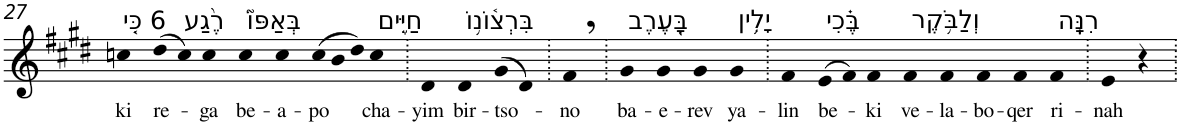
**kern	**text
*part1	*part1
*staff1	*staff1
*I"Piano	*
*I'Pno	*
!!LO:PB:g=z
*clefG2	*
*k[f#c#g#d#]	*
*E:	*
=27	=27
!LO:TX:a:t=6 כִּ֤י	!
!	!LO:LY:b
4ccn	ki
!LO:TX:a:t=רֶ֨גַע	!
!	!LO:LY:b
(>8dd#	re-
8cc)	.
!	!LO:LY:b
4cc	-ga
!LO:TX:a:t=בְּאַפּוֹ֮	!
!	!LO:LY:b
4cc	be-
!	!LO:LY:b
4cc	-a-
*Xtuplet	*
!	!LO:LY:b
(>12cc	-po
12b	.
12dd#)	.
!LO:TX:a:t=חַיִּ֪ים	!
!	!LO:LY:b
4cc	cha-
=28.	=28.
!	!LO:LY:b
4d#	-yim
!LO:TX:a:t=בִּרְצ֫וֹנ֥וֹ	!
!	!LO:LY:b
4d#	bir-
!	!LO:LY:b
(>8g#	-tso-
8d#)	.
=29.	=29.
!	!LO:LY:b
4f#,	-no
=30.	=30.
!LO:TX:a:t=בָּ֭עֶרֶב	!
!	!LO:LY:b
4g#	ba-
!	!LO:LY:b
4g#	-e-
!	!LO:LY:b
4g#	-rev
!LO:TX:a:t=יָלִ֥ין	!
!	!LO:LY:b
4g#	ya-
=31.	=31.
!	!LO:LY:b
4f#	-lin
!LO:TX:a:t=בֶּ֗כִי	!
!	!LO:LY:b
(>8e	be-
8f#)	.
!	!LO:LY:b
4f#	-ki
!LO:TX:a:t=וְלַבֹּ֥קֶר	!
!	!LO:LY:b
4f#	ve-
!	!LO:LY:b
4f#	-la-
!	!LO:LY:b
4f#	-bo-
!	!LO:LY:b
4f#	-qer
!LO:TX:a:t=רִנָּֽה	!
!	!LO:LY:b
4f#	ri-
=32.	=32.
!	!LO:LY:b
4e	-nah
4r	.
=.	=.
*-	*-
